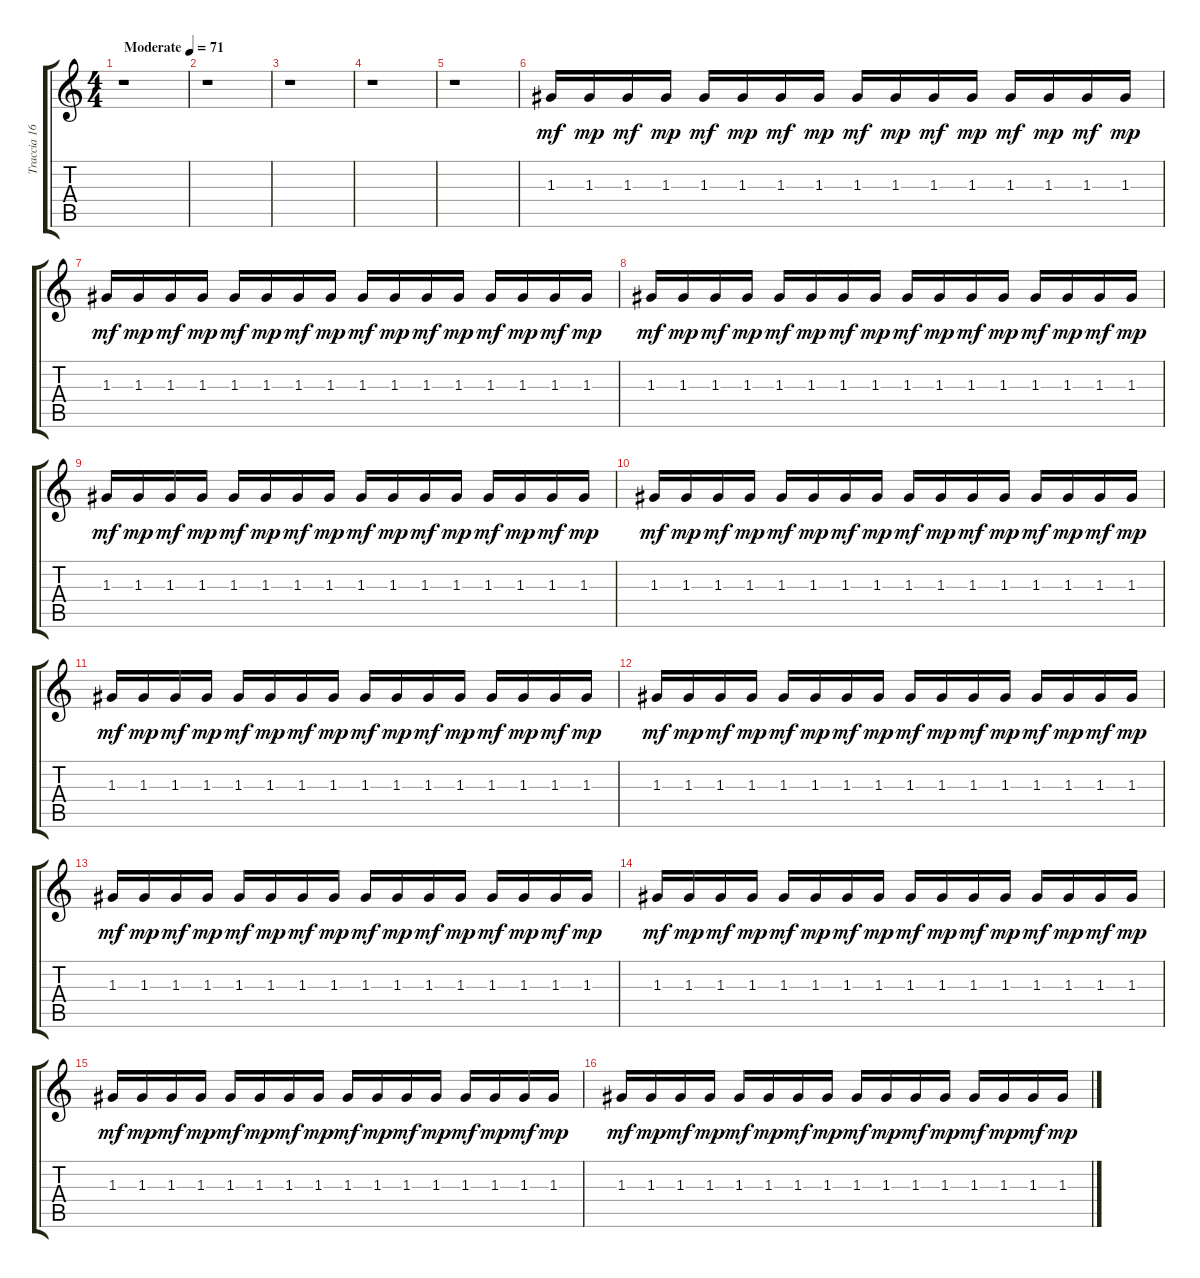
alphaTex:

\track ("Traccia 16" "Traccia 16") {instrument overdrivenguitar}
\staff {score tabs}
\tuning (E4 B3 G3 D3 A2 E2) {hide}
\ts (4 4)
\tempo (71 "Moderate")
\clef g2
\ks c
r.1{dy mf instrument overdrivenguitar} |
r.1 |
r.1 |
r.1 |
r.1 |
1.3.16 1.3.16{dy mp} 1.3.16{dy mf} 1.3.16{dy mp} 1.3.16{dy mf} 1.3.16{dy mp} 1.3.16{dy mf} 1.3.16{dy mp} 1.3.16{dy mf} 1.3.16{dy mp} 1.3.16{dy mf} 1.3.16{dy mp} 1.3.16{dy mf} 1.3.16{dy mp} 1.3.16{dy mf} 1.3.16{dy mp} |
1.3.16{dy mf} 1.3.16{dy mp} 1.3.16{dy mf} 1.3.16{dy mp} 1.3.16{dy mf} 1.3.16{dy mp} 1.3.16{dy mf} 1.3.16{dy mp} 1.3.16{dy mf} 1.3.16{dy mp} 1.3.16{dy mf} 1.3.16{dy mp} 1.3.16{dy mf} 1.3.16{dy mp} 1.3.16{dy mf} 1.3.16{dy mp} |
1.3.16{dy mf} 1.3.16{dy mp} 1.3.16{dy mf} 1.3.16{dy mp} 1.3.16{dy mf} 1.3.16{dy mp} 1.3.16{dy mf} 1.3.16{dy mp} 1.3.16{dy mf} 1.3.16{dy mp} 1.3.16{dy mf} 1.3.16{dy mp} 1.3.16{dy mf} 1.3.16{dy mp} 1.3.16{dy mf} 1.3.16{dy mp} |
1.3.16{dy mf} 1.3.16{dy mp} 1.3.16{dy mf} 1.3.16{dy mp} 1.3.16{dy mf} 1.3.16{dy mp} 1.3.16{dy mf} 1.3.16{dy mp} 1.3.16{dy mf} 1.3.16{dy mp} 1.3.16{dy mf} 1.3.16{dy mp} 1.3.16{dy mf} 1.3.16{dy mp} 1.3.16{dy mf} 1.3.16{dy mp} |
1.3.16{dy mf} 1.3.16{dy mp} 1.3.16{dy mf} 1.3.16{dy mp} 1.3.16{dy mf} 1.3.16{dy mp} 1.3.16{dy mf} 1.3.16{dy mp} 1.3.16{dy mf} 1.3.16{dy mp} 1.3.16{dy mf} 1.3.16{dy mp} 1.3.16{dy mf} 1.3.16{dy mp} 1.3.16{dy mf} 1.3.16{dy mp} |
1.3.16{dy mf} 1.3.16{dy mp} 1.3.16{dy mf} 1.3.16{dy mp} 1.3.16{dy mf} 1.3.16{dy mp} 1.3.16{dy mf} 1.3.16{dy mp} 1.3.16{dy mf} 1.3.16{dy mp} 1.3.16{dy mf} 1.3.16{dy mp} 1.3.16{dy mf} 1.3.16{dy mp} 1.3.16{dy mf} 1.3.16{dy mp} |
1.3.16{dy mf} 1.3.16{dy mp} 1.3.16{dy mf} 1.3.16{dy mp} 1.3.16{dy mf} 1.3.16{dy mp} 1.3.16{dy mf} 1.3.16{dy mp} 1.3.16{dy mf} 1.3.16{dy mp} 1.3.16{dy mf} 1.3.16{dy mp} 1.3.16{dy mf} 1.3.16{dy mp} 1.3.16{dy mf} 1.3.16{dy mp} |
1.3.16{dy mf} 1.3.16{dy mp} 1.3.16{dy mf} 1.3.16{dy mp} 1.3.16{dy mf} 1.3.16{dy mp} 1.3.16{dy mf} 1.3.16{dy mp} 1.3.16{dy mf} 1.3.16{dy mp} 1.3.16{dy mf} 1.3.16{dy mp} 1.3.16{dy mf} 1.3.16{dy mp} 1.3.16{dy mf} 1.3.16{dy mp} |
1.3.16{dy mf} 1.3.16{dy mp} 1.3.16{dy mf} 1.3.16{dy mp} 1.3.16{dy mf} 1.3.16{dy mp} 1.3.16{dy mf} 1.3.16{dy mp} 1.3.16{dy mf} 1.3.16{dy mp} 1.3.16{dy mf} 1.3.16{dy mp} 1.3.16{dy mf} 1.3.16{dy mp} 1.3.16{dy mf} 1.3.16{dy mp} |
1.3.16{dy mf} 1.3.16{dy mp} 1.3.16{dy mf} 1.3.16{dy mp} 1.3.16{dy mf} 1.3.16{dy mp} 1.3.16{dy mf} 1.3.16{dy mp} 1.3.16{dy mf} 1.3.16{dy mp} 1.3.16{dy mf} 1.3.16{dy mp} 1.3.16{dy mf} 1.3.16{dy mp} 1.3.16{dy mf} 1.3.16{dy mp} |
1.3.16{dy mf} 1.3.16{dy mp} 1.3.16{dy mf} 1.3.16{dy mp} 1.3.16{dy mf} 1.3.16{dy mp} 1.3.16{dy mf} 1.3.16{dy mp} 1.3.16{dy mf} 1.3.16{dy mp} 1.3.16{dy mf} 1.3.16{dy mp} 1.3.16{dy mf} 1.3.16{dy mp} 1.3.16{dy mf} 1.3.16{dy mp}
